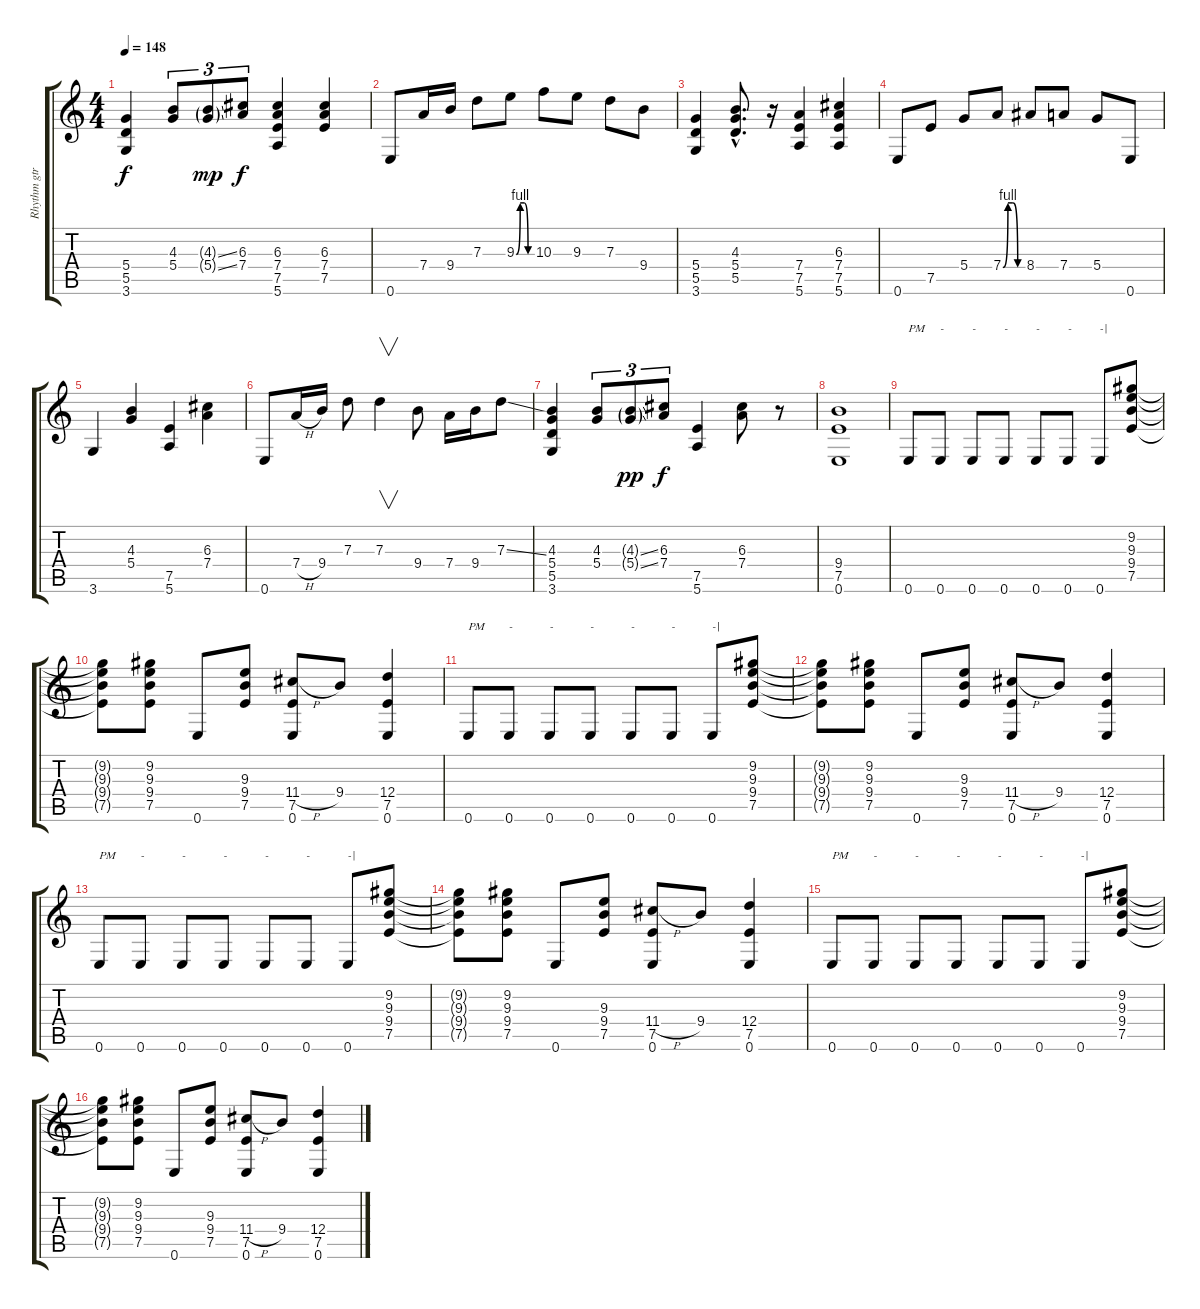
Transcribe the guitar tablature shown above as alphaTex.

\track ("Rhythm gtr" "Rhythm gtr") {instrument distortionguitar}
\staff {score tabs}
\tuning (E4 B3 G3 D3 A2 E2) {hide}
\ts (4 4)
\tempo 148
\clef g2
\ks c
(5.4 5.5 3.6).4{dy f} (4.3 5.4).8{tu (3 2)} (4.3{ss g} 5.4{ss g}).8{tu (3 2) dy mp} (6.3 7.4).8{tu (3 2) dy f} (6.3 7.4 7.5 5.6).4 (6.3 7.4 7.5).4 |
0.6.8 7.4.16 9.4.16 7.3.8 9.3{be (custom 0 0 15 4 30 4 45 0 60 0)}.8 10.3.8 9.3.8 7.3.8 9.4.8 |
(5.4 5.5 3.6).4 (4.3{hac} 5.4{hac} 5.5{hac}).8{d} r.16 (7.4 7.5 5.6).4 (6.3 7.4 7.5 5.6).4 |
0.6.8 7.5.8 5.4.8 7.4{be (custom 0 0 15 4 30 4 45 0 60 0)}.8 8.4.8 7.4.8 5.4.8 0.6.8 |
3.6.4 (4.3 5.4).4 (7.5 5.6).4 (6.3 7.4).4 |
0.6.8 7.4{h}.16 9.4.16 7.3.8 7.3.4{v} 9.4.8 7.4.16 9.4.16 7.3{ss}.8 |
(4.3 5.4 5.5 3.6).4 (4.3 5.4).8{tu (3 2)} (4.3{ss g} 5.4{ss g}).8{tu (3 2) dy pp} (6.3 7.4).8{tu (3 2) dy f} (7.5 5.6).4 (6.3 7.4).8 r.8 |
(9.4 7.5 0.6).1 |
0.6.8{txt "PM"} 0.6.8{txt "-"} 0.6.8{txt "-"} 0.6.8{txt "-"} 0.6.8{txt "-"} 0.6.8{txt "-"} 0.6.8{txt "-|"} (9.2 9.3 9.4 7.5).8 |
(9.2{t} 9.3{t} 9.4{t} 7.5{t}).8 (9.2 9.3 9.4 7.5).8 0.6.8 (9.3 9.4 7.5).8 (11.4{h} 7.5 0.6).8 9.4.8 (12.4 7.5 0.6).4 |
0.6.8{txt "PM"} 0.6.8{txt "-"} 0.6.8{txt "-"} 0.6.8{txt "-"} 0.6.8{txt "-"} 0.6.8{txt "-"} 0.6.8{txt "-|"} (9.2 9.3 9.4 7.5).8 |
(9.2{t} 9.3{t} 9.4{t} 7.5{t}).8 (9.2 9.3 9.4 7.5).8 0.6.8 (9.3 9.4 7.5).8 (11.4{h} 7.5 0.6).8 9.4.8 (12.4 7.5 0.6).4 |
0.6.8{txt "PM"} 0.6.8{txt "-"} 0.6.8{txt "-"} 0.6.8{txt "-"} 0.6.8{txt "-"} 0.6.8{txt "-"} 0.6.8{txt "-|"} (9.2 9.3 9.4 7.5).8 |
(9.2{t} 9.3{t} 9.4{t} 7.5{t}).8 (9.2 9.3 9.4 7.5).8 0.6.8 (9.3 9.4 7.5).8 (11.4{h} 7.5 0.6).8 9.4.8 (12.4 7.5 0.6).4 |
0.6.8{txt "PM"} 0.6.8{txt "-"} 0.6.8{txt "-"} 0.6.8{txt "-"} 0.6.8{txt "-"} 0.6.8{txt "-"} 0.6.8{txt "-|"} (9.2 9.3 9.4 7.5).8 |
(9.2{t} 9.3{t} 9.4{t} 7.5{t}).8 (9.2 9.3 9.4 7.5).8 0.6.8 (9.3 9.4 7.5).8 (11.4{h} 7.5 0.6).8 9.4.8 (12.4 7.5 0.6).4
